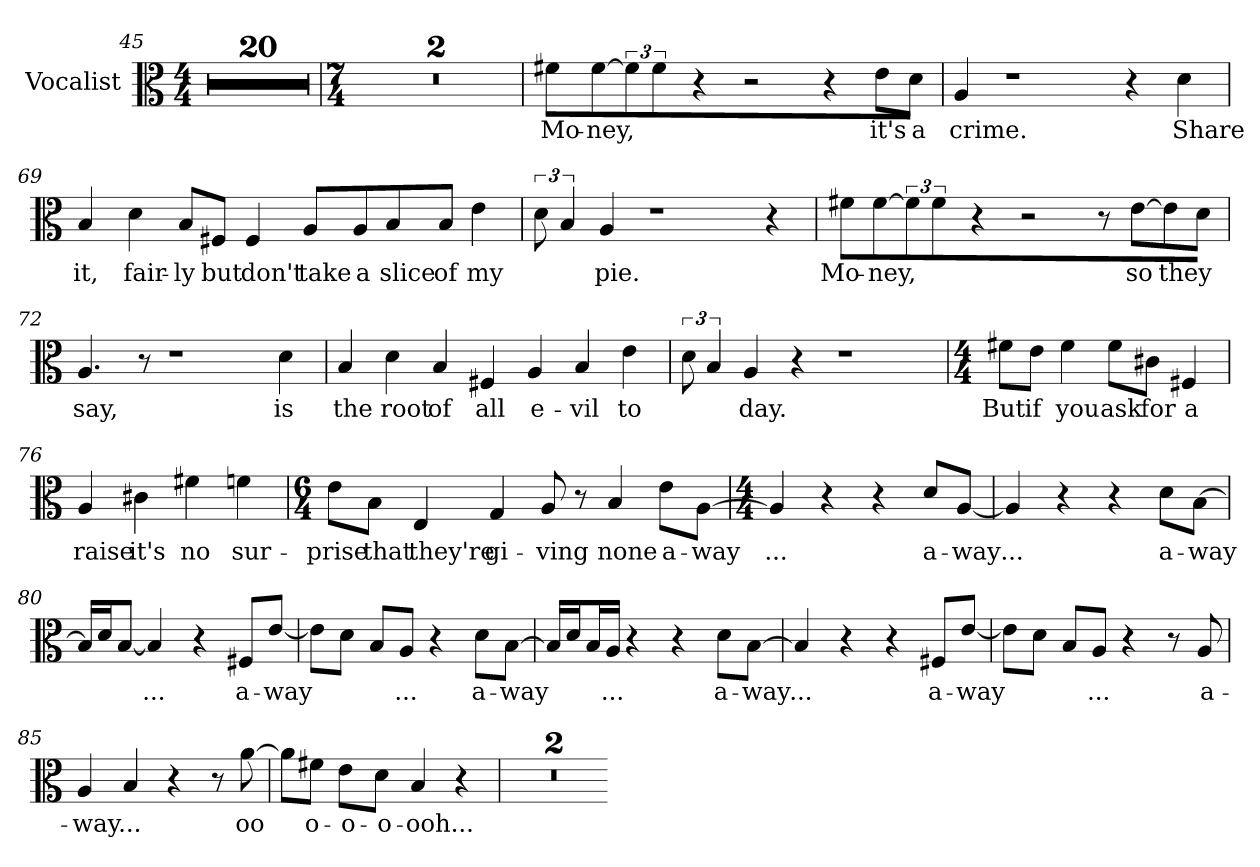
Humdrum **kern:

**kern	**text
*part1	*part1
*staff1	*staff1
*I"Vocalist	*
*clefC3	*
*M4/4	*
=45	=45
1r	.
=46	=46
1r	.
=47	=47
1r	.
=48	=48
1r	.
=49	=49
1r	.
=50	=50
1r	.
=51	=51
1r	.
=52	=52
1r	.
=53	=53
1r	.
=54	=54
1r	.
=55	=55
1r	.
=56	=56
1r	.
=57	=57
1r	.
=58	=58
1r	.
=59	=59
1r	.
=60	=60
1r	.
=61	=61
1r	.
=62	=62
1r	.
=63	=63
1r	.
=64	=64
1r	.
=65	=65
*M7/4	*
1..r	.
=66	=66
1..r	.
=67	=67
8f#X\L	Mo-
[8f#\	-ney,
12f#\J]	_
6f#	_
4r	.
2r	.
4r	.
8e\L	it's
8d\J	a
=68	=68
4A	crime.
1r	.
4r	.
4d	Share
=69	=69
4B	it,
4d	fair-
8B/L	-ly
8F#X/J	but
4F#	don't
8A/L	take
8A/	a
8B/	slice
8B/J	of
4e	my
=70	=70
12d	_
6B	_
4A	pie.
1r	.
4r	.
=71	=71
8f#X\L	Mo-
[8f#\	-ney,
12f#\J]	_
6f#	_
4r	.
2r	.
8r	.
[8e\L	so
8e\]	they
8d\J	_
=72	=72
4.A	say,
8r	.
1r	.
4d	is
=73	=73
4B	the
4d	root
4B	of
4F#X	all
4A	e-
4B	-vil
4e	to
=74	=74
12d	_
6B	_
4A	day.
4r	.
1r	.
=75	=75
*M4/4	*
8f#X\L	But
8e\J	if
4f#	you
8f#\L	ask
8c#X\J	for
4F#X	a
=76	=76
4A	raise
4c#X	it's
4f#X	no
4fn	sur-
=77	=77
*M6/4	*
8e\L	-prise
8B\J	that
4E	they're
4G	gi-
8A	-ving
8r	.
4B	none
8e\L	a-
[8A\J	-way
=78	=78
*M4/4	*
4A]	...
4r	.
4r	.
8d/L	a-
[8A/J	-way
=79	=79
4A]	...
4r	.
4r	.
8d\L	a-
[8B\J	-way
=80	=80
16B/LL]	_
16d/J	_
[8B/J	_
4B]	...
4r	.
8F#X/L	a-
[8e/J	-way
=81	=81
8e\L]	_
8d\J	_
8B/L	_
8A/J	...
4r	.
8d\L	a-
[8B\J	-way
=82	=82
16B/LL]	_
16d/J	_
16B/L	_
16A/JJ	...
4r	.
4r	.
8d\L	a-
[8B\J	-way
=83	=83
4B]	...
4r	.
4r	.
8F#X/L	a-
[8e/J	-way
=84	=84
8e\L]	_
8d\J	_
8B/L	_
8A/J	...
4r	.
8r	.
8A	a-
=85	=85
4A	-way
4B	...
4r	.
8r	.
[8a	oo-
=86	=86
8a\L]	_
8f#X\J	-o-
8e\L	-o-
8d\J	-o-
4B	-ooh...
4r	.
=87	=87
1r	.
=88	=88
1r	.
=-	=-
*-	*-
